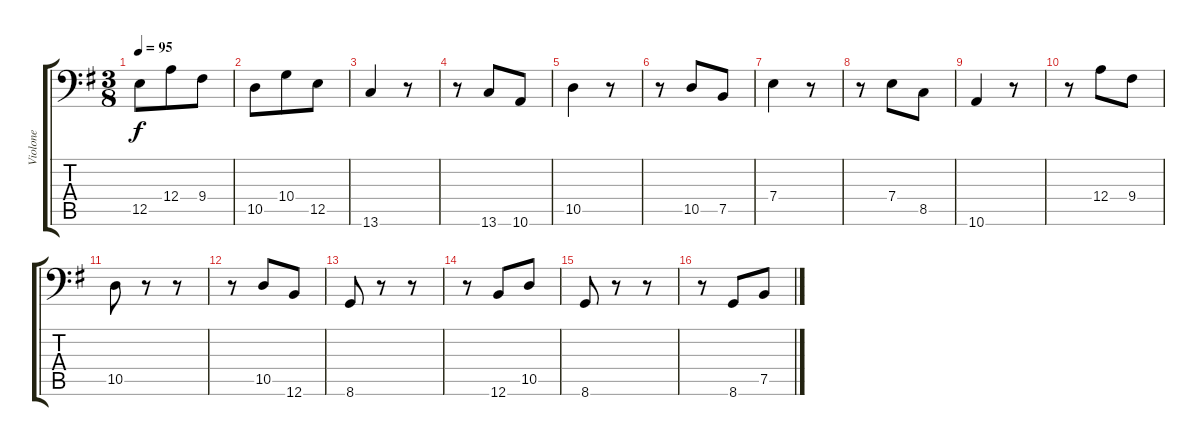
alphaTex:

\track ("Violone" "Violone") {instrument contrabass}
\staff {score tabs}
\tuning (C3 G2 D2 A1 E1 B0) {hide}
\ts (3 8)
\tempo 95
\clef f4
\ks g
12.5.8{dy f} 12.4.8 9.4.8 |
10.5.8 10.4.8 12.5.8 |
13.6.4 r.8 |
r.8 13.6.8{beam merge} 10.6.8 |
10.5.4 r.8 |
r.8 10.5.8{beam merge} 7.5.8 |
7.4.4 r.8 |
r.8 7.4.8{beam merge} 8.5.8 |
10.6.4 r.8 |
r.8 12.4.8{beam merge} 9.4.8 |
10.5.8 r.8 r.8 |
r.8 10.5.8{beam merge} 12.6.8 |
8.6.8 r.8 r.8 |
r.8 12.6.8{beam merge} 10.5.8 |
8.6.8 r.8 r.8 |
r.8 8.6.8 7.5.8
